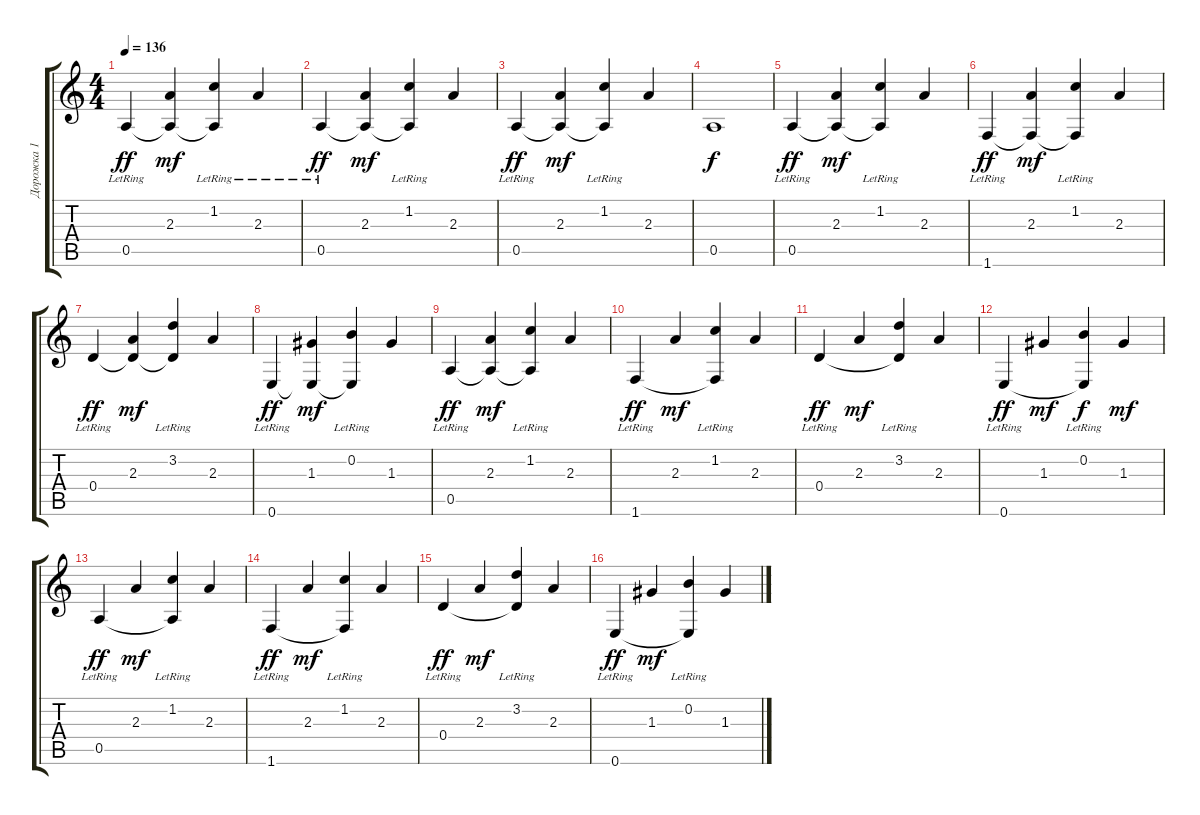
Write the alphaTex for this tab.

\track ("Дорожка 1" "Дорожка 1") {instrument acousticguitarnylon}
\staff {score tabs}
\tuning (E4 B3 G3 D3 A2 E2) {hide}
\ts (4 4)
\tempo 136
\clef g2
\ks c
0.5{lr}.4{dy ff volume 13 instrument acousticguitarnylon} (2.3 0.5{t}).4{dy mf} (1.2{lr} 0.5{t}).4 2.3{lr}.4 |
0.5{lr}.4{dy ff} (2.3 0.5{t}).4{dy mf} (1.2{lr} 0.5{t}).4 2.3.4 |
0.5{lr}.4{dy ff} (2.3 0.5{t}).4{dy mf} (1.2{lr} 0.5{t}).4 2.3.4 |
0.5.1{dy f} |
0.5{lr}.4{dy ff} (2.3 0.5{t}).4{dy mf} (1.2{lr} 0.5{t}).4 2.3.4 |
1.6{lr}.4{dy ff} (2.3 1.6{t}).4{dy mf} (1.2{lr} 1.6{t}).4 2.3.4 |
0.4{lr}.4{dy ff} (2.3 0.4{t}).4{dy mf} (3.2{lr} 0.4{t}).4 2.3.4 |
0.6{lr}.4{dy ff} (1.3 0.6{t}).4{dy mf} (0.2{lr} 0.6{t}).4 1.3.4 |
0.5{lr}.4{dy ff} (2.3 0.5{t}).4{dy mf} (1.2{lr} 0.5{t}).4 2.3.4 |
1.6{lr}.4{dy ff} 2.3.4{dy mf} (1.2{lr} 1.6{t}).4 2.3.4 |
0.4{lr}.4{dy ff} 2.3.4{dy mf} (3.2{lr} 0.4{t}).4 2.3.4 |
0.6{lr}.4{dy ff} 1.3.4{dy mf} (0.2{lr} 0.6{t}).4{dy f} 1.3.4{dy mf} |
0.5{lr}.4{dy ff} 2.3.4{dy mf} (1.2{lr} 0.5{t}).4 2.3.4 |
1.6{lr}.4{dy ff} 2.3.4{dy mf} (1.2{lr} 1.6{t}).4 2.3.4 |
0.4{lr}.4{dy ff} 2.3.4{dy mf} (3.2{lr} 0.4{t}).4 2.3.4 |
0.6{lr}.4{dy ff} 1.3.4{dy mf} (0.2{lr} 0.6{t}).4 1.3.4
